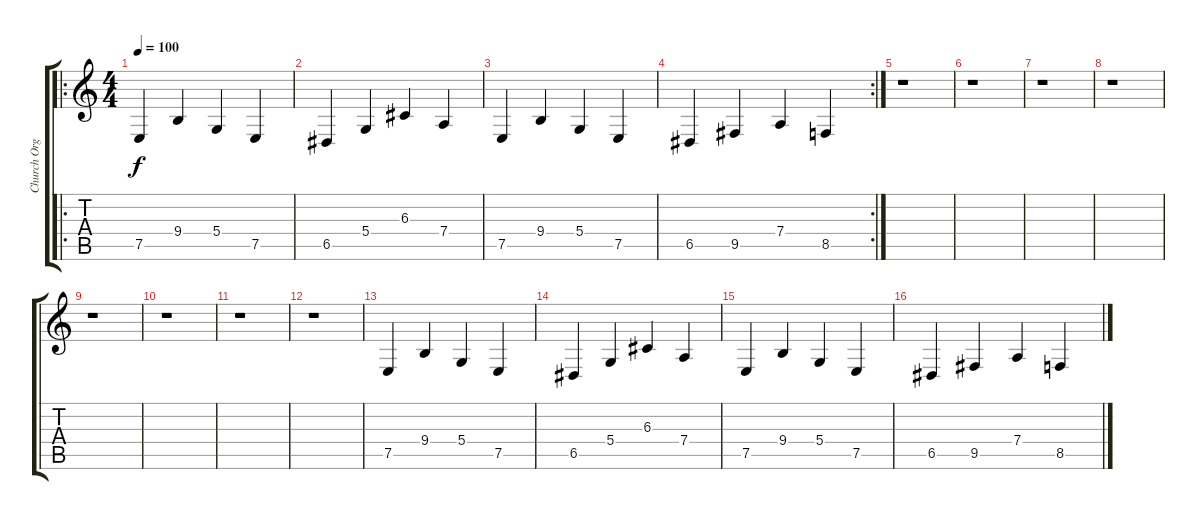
\track ("Church Organ" "Church Org") {instrument churchorgan}
\staff {score tabs}
\tuning (E4 B3 G3 D3 A2 E2) {hide}
\ro
\ts (4 4)
\tempo 100
\clef g2
\ks c
7.5.4{dy f} 9.4.4 5.4.4 7.5.4 |
6.5.4 5.4.4 6.3.4 7.4.4 |
7.5.4 9.4.4 5.4.4 7.5.4 |
\rc 2
6.5.4 9.5.4 7.4.4 8.5.4 |
r.1 |
r.1 |
r.1 |
r.1 |
r.1 |
r.1 |
r.1 |
r.1 |
7.5.4 9.4.4 5.4.4 7.5.4 |
6.5.4 5.4.4 6.3.4 7.4.4 |
7.5.4 9.4.4 5.4.4 7.5.4 |
6.5.4 9.5.4 7.4.4 8.5.4
